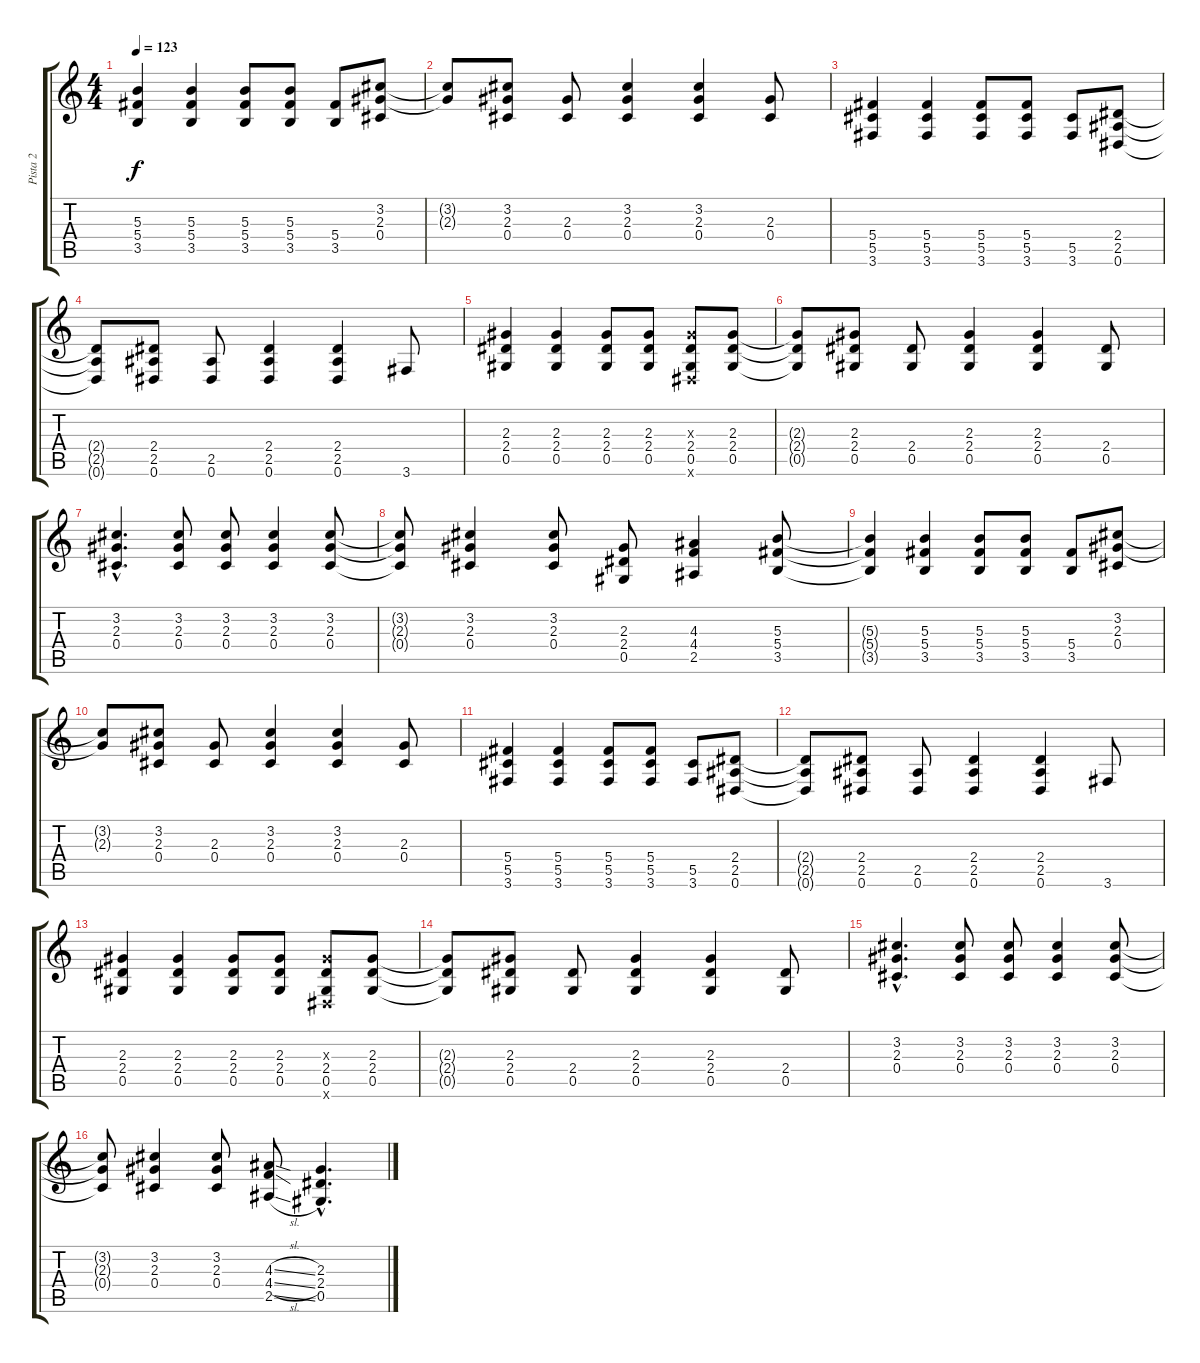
\track ("Pista 2" "Pista 2") {instrument distortionguitar}
\staff {score tabs}
\tuning (Eb4 Bb3 Gb3 Db3 Ab2 Eb2) {hide}
\ts (4 4)
\tempo 123
\clef g2
\ks c
(5.3{t} 5.4{t} 3.5{t}).4{dy f} (5.3 5.4 3.5).4 (5.3 5.4 3.5).8 (5.3 5.4 3.5).8 (5.4 3.5).8 (3.2 2.3 0.4).8 |
(3.2{t} 2.3{t}).8 (3.2 2.3 0.4).8 (2.3 0.4).8 (3.2 2.3 0.4).4 (3.2 2.3 0.4).4 (2.3 0.4).8 |
(5.4 5.5 3.6).4 (5.4 5.5 3.6).4 (5.4 5.5 3.6).8 (5.4 5.5 3.6).8 (5.5 3.6).8 (2.4 2.5 0.6).8 |
(2.4{t} 2.5{t} 0.6{t}).8 (2.4 2.5 0.6).8 (2.5 0.6).8 (2.4 2.5 0.6).4 (2.4 2.5 0.6).4 3.6.8 |
(2.3 2.4 0.5).4 (2.3 2.4 0.5).4 (2.3 2.4 0.5).8 (2.3 2.4 0.5).8 (2.3{x} 2.4 0.5 0.6{x}).8 (2.3 2.4 0.5).8 |
(2.3{t} 2.4{t} 0.5{t}).8 (2.3 2.4 0.5).8 (2.4 0.5).8 (2.3 2.4 0.5).4 (2.3 2.4 0.5).4 (2.4 0.5).8 |
(3.2{hac} 2.3{hac} 0.4{hac}).4{d} (3.2 2.3 0.4).8 (3.2 2.3 0.4).8 (3.2 2.3 0.4).4 (3.2 2.3 0.4).8 |
(3.2{t} 2.3{t} 0.4{t}).8 (3.2 2.3 0.4).4 (3.2 2.3 0.4).8 (2.3 2.4 0.5).8 (4.3 4.4 2.5).4 (5.3 5.4 3.5).8 |
(5.3{t} 5.4{t} 3.5{t}).4 (5.3 5.4 3.5).4 (5.3 5.4 3.5).8 (5.3 5.4 3.5).8 (5.4 3.5).8 (3.2 2.3 0.4).8 |
(3.2{t} 2.3{t}).8 (3.2 2.3 0.4).8 (2.3 0.4).8 (3.2 2.3 0.4).4 (3.2 2.3 0.4).4 (2.3 0.4).8 |
(5.4 5.5 3.6).4 (5.4 5.5 3.6).4 (5.4 5.5 3.6).8 (5.4 5.5 3.6).8 (5.5 3.6).8 (2.4 2.5 0.6).8 |
(2.4{t} 2.5{t} 0.6{t}).8 (2.4 2.5 0.6).8 (2.5 0.6).8 (2.4 2.5 0.6).4 (2.4 2.5 0.6).4 3.6.8 |
(2.3 2.4 0.5).4 (2.3 2.4 0.5).4 (2.3 2.4 0.5).8 (2.3 2.4 0.5).8 (2.3{x} 2.4 0.5 0.6{x}).8 (2.3 2.4 0.5).8 |
(2.3{t} 2.4{t} 0.5{t}).8 (2.3 2.4 0.5).8 (2.4 0.5).8 (2.3 2.4 0.5).4 (2.3 2.4 0.5).4 (2.4 0.5).8 |
(3.2{hac} 2.3{hac} 0.4{hac}).4{d} (3.2 2.3 0.4).8 (3.2 2.3 0.4).8 (3.2 2.3 0.4).4 (3.2 2.3 0.4).8 |
(3.2{t} 2.3{t} 0.4{t}).8 (3.2 2.3 0.4).4 (3.2 2.3 0.4).8 (4.3{sl} 4.4{sl} 2.5{sl}).8 (2.3{hac} 2.4{hac} 0.5{hac}).4{d}
